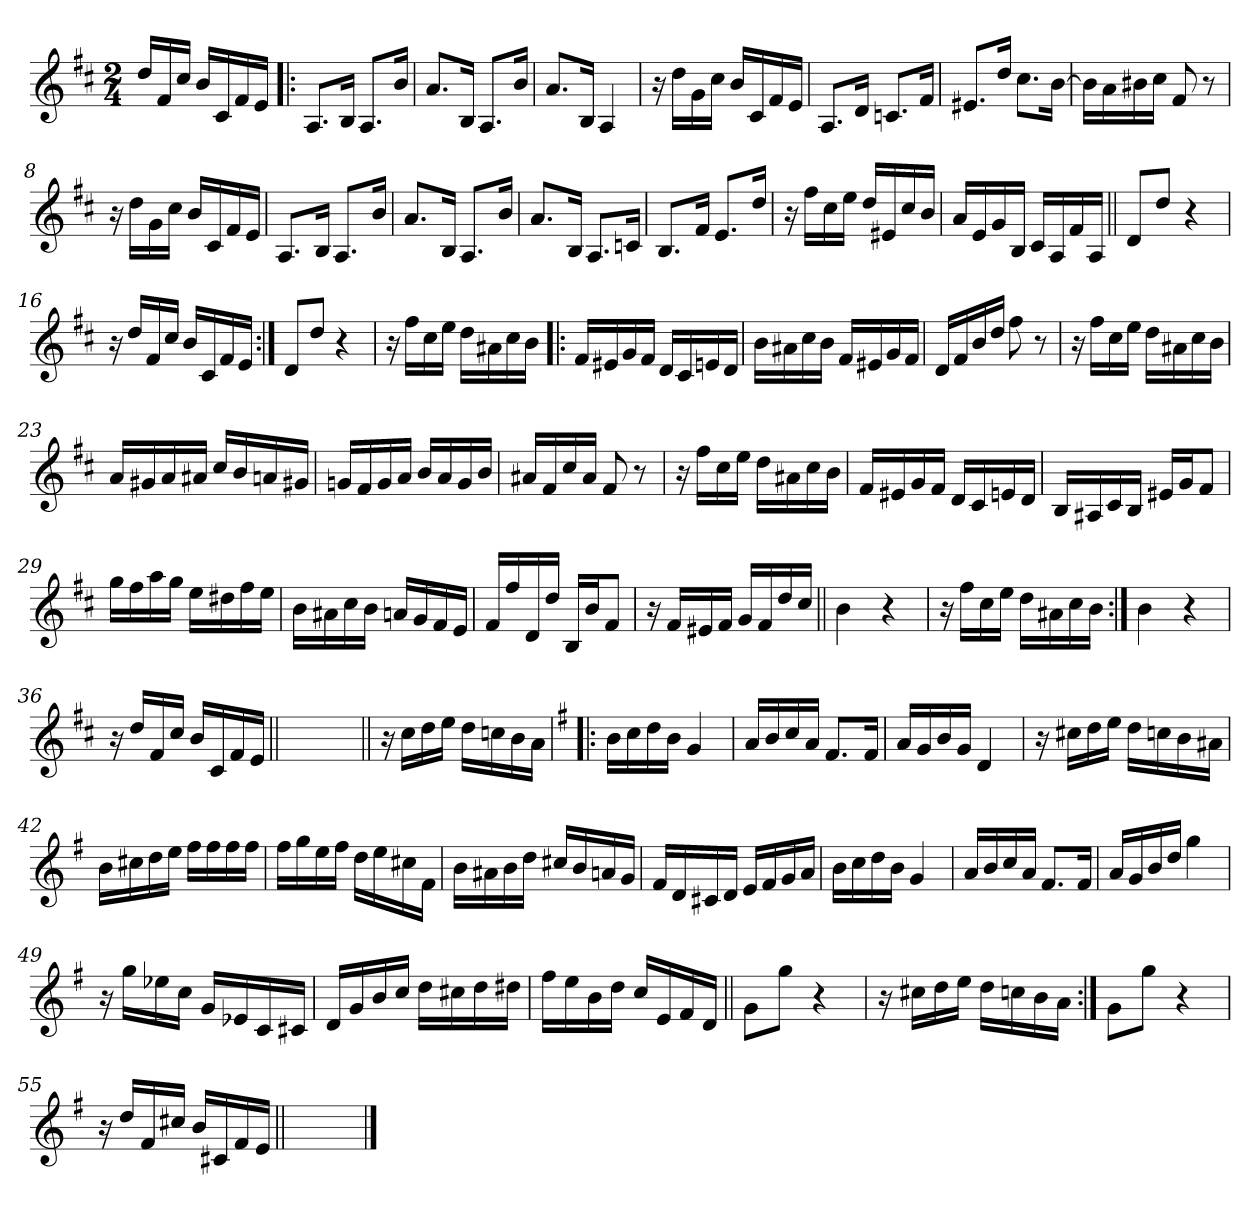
**kern
*part1
*staff1
*clefG2
*k[f#c#]
*D:
*M2/4
=
16dd/LL
16f#/
16cc#/JJ
16b/LL
16c#/
16f#/
16e/JJ
=1!|:
8.A/L
16B/Jk
8.A/L
16b/Jk
=2
8.a/L
16B/Jk
8.A/L
16b/Jk
=3
8.a/L
16B/Jk
4A/
=4
16r
16dd\LL
16g\
16cc#\JJ
16b/LL
16c#/
16f#/
16e/JJ
=5
8.A/L
16d/Jk
8.cn/L
16f#/Jk
!!LO:LB:g=z
=6
8.e#X/L
16dd/Jk
8.cc#\L
[16b\Jk
=7
16b\LL]
16a\
16b#X\
16cc#\JJ
8f#/
8r
=8
16r
16dd\LL
16g\
16cc#\JJ
16b/LL
16c#/
16f#/
16e/JJ
=9
8.A/L
16B/Jk
8.A/L
16b/Jk
=10
8.a/L
16B/Jk
8.A/L
16b/Jk
=11
8.a/L
16B/Jk
8.A/L
16cn/Jk
!!LO:LB:g=z
=12
8.B/L
16f#/Jk
8.e/L
16dd/Jk
=13
16r
16ff#\LL
16cc#\
16ee\JJ
16dd/LL
16e#X/
16cc#/
16b/JJ
=14
16a/LL
16e/
16g/
16B/JJ
16c#/LL
16A/
16f#/
16A/JJ
=15||
8d/L
8dd/J
4r
=16
16r
16dd/LL
16f#/
16cc#/JJ
16b/LL
16c#/
16f#/
16e/JJ
!!LO:LB:g=z
=17:|!
8d/L
8dd/J
4r
=18
16r
16ff#\LL
16cc#\
16ee\JJ
16dd\LL
16a#X\
16cc#\
16b\JJ
=19!|:
16f#/LL
16e#X/
16g/
16f#/JJ
16d/LL
16c#/
16en/
16d/JJ
=20
16b\LL
16a#X\
16cc#\
16b\JJ
16f#/LL
16e#X/
16g/
16f#/JJ
=21
16d/LL
16f#/
16b/
16dd/JJ
8ff#\
8r
!!LO:LB:g=z
=22
16r
16ff#\LL
16cc#\
16ee\JJ
16dd\LL
16a#X\
16cc#\
16b\JJ
=23
16a/LL
16g#X/
16a/
16a#X/JJ
16cc#/LL
16b/
16an/
16g#X/JJ
=24
16gn/LL
16f#/
16g/
16a/JJ
16b/LL
16a/
16g/
16b/JJ
=25
16a#X/LL
16f#/
16cc#/
16a#/JJ
8f#/
8r
=26
16r
16ff#\LL
16cc#\
16ee\JJ
16dd\LL
16a#X\
16cc#\
16b\JJ
!!LO:LB:g=z
=27
16f#/LL
16e#X/
16g/
16f#/JJ
16d/LL
16c#/
16en/
16d/JJ
=28
16B/LL
16A#X/
16c#/
16B/JJ
16e#X/LL
16g/J
8f#/J
=29
16gg\LL
16ff#\
16aa\
16gg\JJ
16ee\LL
16dd#X\
16ff#\
16ee\JJ
=30
16b\LL
16a#X\
16cc#\
16b\JJ
16an/LL
16g/
16f#/
16e/JJ
=31
16f#/LL
16ff#/
16d/
16dd/JJ
16B/LL
16b/J
8f#/J
!!LO:LB:g=z
=32
16r
16f#/LL
16e#X/
16f#/JJ
16g/LL
16f#/
16dd/
16cc#/JJ
=33||
4b\
4r
=34
16r
16ff#\LL
16cc#\
16ee\JJ
16dd\LL
16a#X\
16cc#\
16b\JJ
=35:|!
4b\
4r
=36
16r
16dd/LL
16f#/
16cc#/JJ
16b/LL
16c#/
16f#/
16e/JJ
=36X1||
*stria0
2ryy
!!LO:LB:g=z
=37||
*stria5
16r
16cc#\LL
16dd\
16ee\JJ
16dd\LL
16ccn\
16b\
16a\JJ
=38!|:
*k[f#]
*G:
16b\LL
16cc\
16dd\
16b\JJ
4g/
=39
16a/LL
16b/
16cc/
16a/JJ
8.f#/L
16f#/Jk
=40
16a/LL
16g/
16b/
16g/JJ
4d/
=41
16r
16cc#X\LL
16dd\
16ee\JJ
16dd\LL
16ccn\
16b\
16a#X\JJ
!!LO:LB:g=z
=42
16b\LL
16cc#X\
16dd\
16ee\JJ
16ff#\LL
16ff#\
16ff#\
16ff#\JJ
=43
16ff#\LL
16gg\
16ee\
16ff#\JJ
16dd\LL
16ee\
16cc#X\
16f#\JJ
=44
16b\LL
16a#X\
16b\
16dd\JJ
16cc#X/LL
16b/
16an/
16g/JJ
=45
16f#/LL
16d/
16c#X/
16d/JJ
16e/LL
16f#/
16g/
16a/JJ
!!LO:LB:g=z
=46
16b\LL
16cc\
16dd\
16b\JJ
4g/
=47
16a/LL
16b/
16cc/
16a/JJ
8.f#/L
16f#/Jk
=48
16a/LL
16g/
16b/
16dd/JJ
4gg\
=49
16r
16gg\LL
16ee-X\
16cc\JJ
16g/LL
16e-X/
16c/
16c#X/JJ
=50
16d/LL
16g/
16b/
16cc/JJ
16dd\LL
16cc#X\
16dd\
16dd#X\JJ
!!LO:LB:g=z
=51
16ff#\LL
16ee\
16b\
16dd\JJ
16cc/LL
16e/
16f#/
16d/JJ
=52||
8g\L
8gg\J
4r
=53
16r
16cc#X\LL
16dd\
16ee\JJ
16dd\LL
16ccn\
16b\
16a\JJ
=54:|!
8g\L
8gg\J
4r
=55
16r
16dd/LL
16f#/
16cc#X/JJ
16b/LL
16c#X/
16f#/
16e/JJ
=56||
*stria0
2ryy
==
*-
